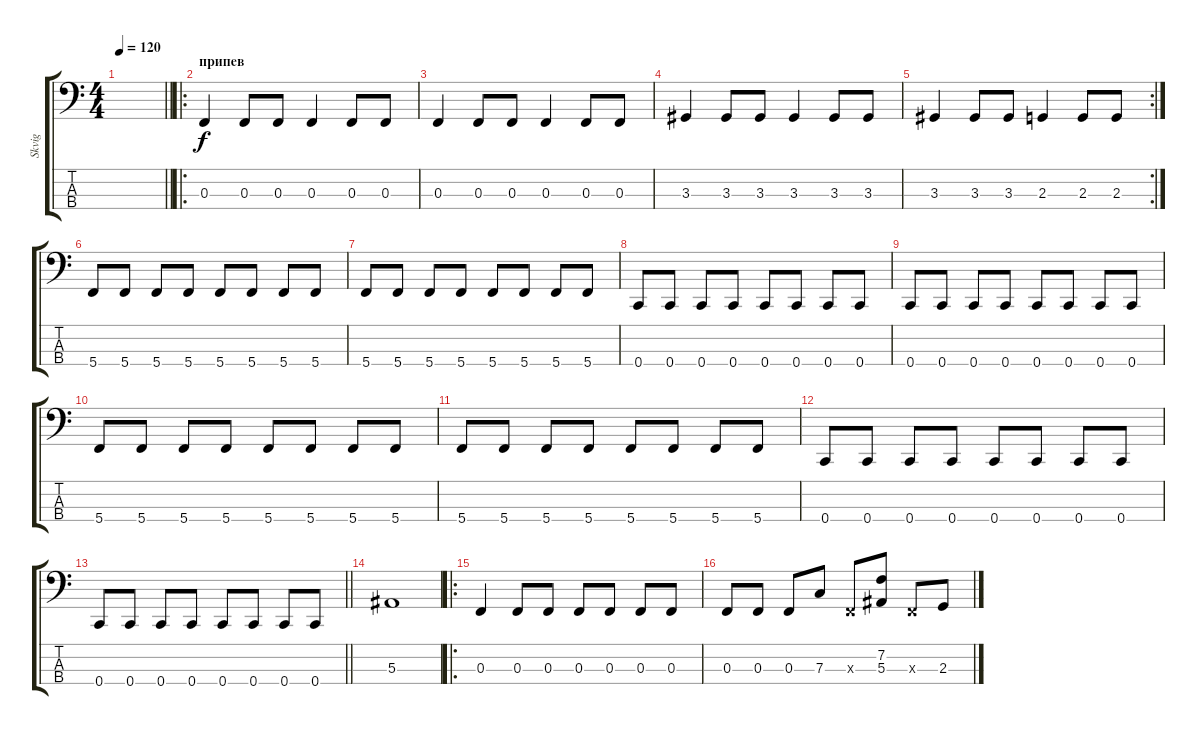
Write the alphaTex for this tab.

\track ("Skvig" "Skvig") {instrument slapbass1}
\staff {score tabs}
\tuning (Eb2 Bb1 F1 C1) {hide}
\ts (4 4)
\tempo 120
\clef f4
\barLineRight lightlight
\ks c
|
\ro
\section ("" "припев")
0.3.4 0.3.8 0.3.8 0.3.4 0.3.8 0.3.8 |
0.3.4 0.3.8 0.3.8 0.3.4 0.3.8 0.3.8 |
3.3.4 3.3.8 3.3.8 3.3.4 3.3.8 3.3.8 |
\rc 2
3.3.4 3.3.8 3.3.8 2.3.4 2.3.8 2.3.8 |
5.4.8 5.4.8 5.4.8 5.4.8 5.4.8 5.4.8 5.4.8 5.4.8 |
5.4.8 5.4.8 5.4.8 5.4.8 5.4.8 5.4.8 5.4.8 5.4.8 |
0.4.8 0.4.8 0.4.8 0.4.8 0.4.8 0.4.8 0.4.8 0.4.8 |
0.4.8 0.4.8 0.4.8 0.4.8 0.4.8 0.4.8 0.4.8 0.4.8 |
5.4.8 5.4.8 5.4.8 5.4.8 5.4.8 5.4.8 5.4.8 5.4.8 |
5.4.8 5.4.8 5.4.8 5.4.8 5.4.8 5.4.8 5.4.8 5.4.8 |
0.4.8 0.4.8 0.4.8 0.4.8 0.4.8 0.4.8 0.4.8 0.4.8 |
\barLineRight lightlight
0.4.8 0.4.8 0.4.8 0.4.8 0.4.8 0.4.8 0.4.8 0.4.8 |
5.3.1 |
\ro
0.3.4 0.3.8 0.3.8 0.3.8 0.3.8 0.3.8 0.3.8 |
0.3.8 0.3.8 0.3.8 7.3.8 0.3{x}.8 (7.2 5.3).8 0.3{x}.8 2.3.8
